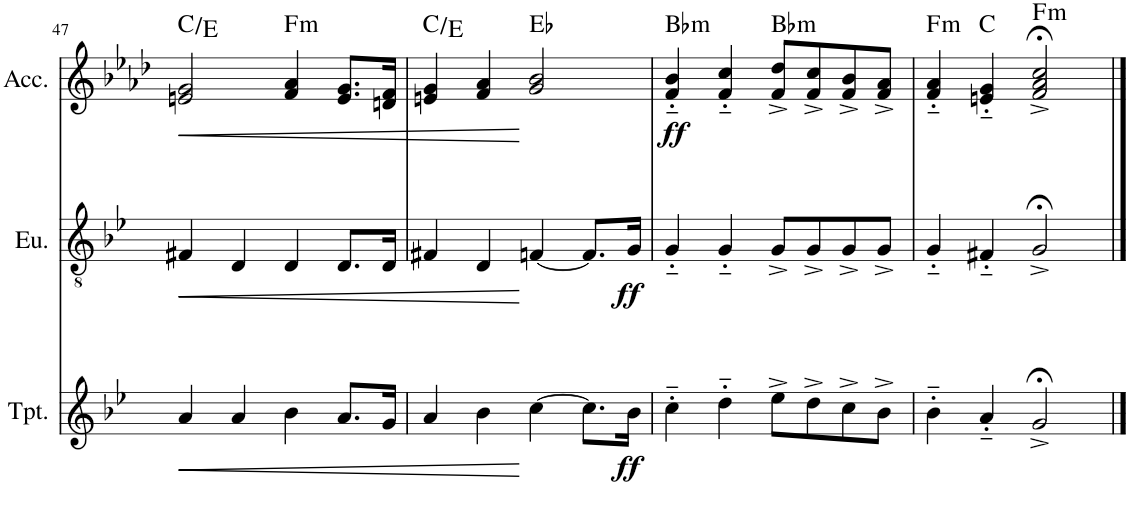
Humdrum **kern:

**kern	**dynam	**kern	**dynam	**kern	**dynam	**harte
*part3	*part3	*part2	*part2	*part1	*part1	*part1
*staff3	*staff3	*staff2	*staff2	*staff1	*staff1	*
*I"Trumpet	*	*I"Euphonium	*	*I"Accordion	*	*
*I'Tpt.	*	*I'Eu.	*	*I'Acc.	*	*
!!LO:PB:g=z
*clefG2	*	*clefGv2	*	*clefG2	*	*
*Trd1c2	*	*Trd1c2	*	*	*	*
*k[b-e-]	*	*k[b-e-]	*	*k[b-e-a-d-]	*	*
*M4/4	*	*M4/4	*	*M4/4	*	*
=47	=47	=47	=47	=47	=47	=47
!	!LO:HP:b	!	!LO:HP:b	!	!LO:HP:b	!
4a/	<	4F#X/	<	2en/ 2g/	<	C:maj/3
4a/	.	4D/	.	.	.	.
!	!	!	!	!	!	!LO:H:kt=m
4b-\	.	4D/	.	4f/ 4a-/	.	F:min
8.a/L	.	8.D/L	.	8.e/ 8.g/L	.	.
16g/Jk	.	16D/Jk	.	16dn/ 16f/Jk	.	.
=48	=48	=48	=48	=48	=48	=48
4a/	.	4F#X/	.	4en/ 4g/	.	C:maj/3
4b-\	.	4D/	.	4f/ 4a-/	.	.
[4cc\	[	[4Fn/	[	2g/ 2b-/	[	Eb:maj
8.cc\L]	.	8.F/L]	.	.	.	.
!	!LO:DY:b	!	!LO:DY:b	!	!	!
16b-\Jk	ff	16G/Jk	ff	.	.	.
=49	=49	=49	=49	=49	=49	=49
!	!	!	!	!	!LO:DY:b	!LO:H:kt=m
4cc'~\	.	4G'~/	.	4f/'~ 4b-/'~	ff	Bb:min
4dd'~\	.	4G'~/	.	4f/'~ 4cc/'~	.	.
!	!	!	!	!	!	!LO:H:kt=m
8ee-^\L	.	8G^/L	.	8f/^ 8dd-/^L	.	Bb:min
8dd^\	.	8G^/	.	8f/^ 8cc/^	.	.
8cc^\	.	8G^/	.	8f/^ 8b-/^	.	.
8b-^\J	.	8G^/J	.	8f/^ 8a-/^J	.	.
=50	=50	=50	=50	=50	=50	=50
!	!	!	!	!	!	!LO:H:kt=m
4b-'~\	.	4G'~/	.	4f/'~ 4a-/'~	.	F:min
4a'~/	.	4F#X'~/	.	4en/'~ 4g/'~	.	C:maj
!	!	!	!	!	!	!LO:H:kt=m
2g;<^/	.	2G;<^/	.	2f/;<^ 2a-/;<^ 2cc/;<^	.	F:min
==	==	==	==	==	==	==
*-	*-	*-	*-	*-	*-	*-
